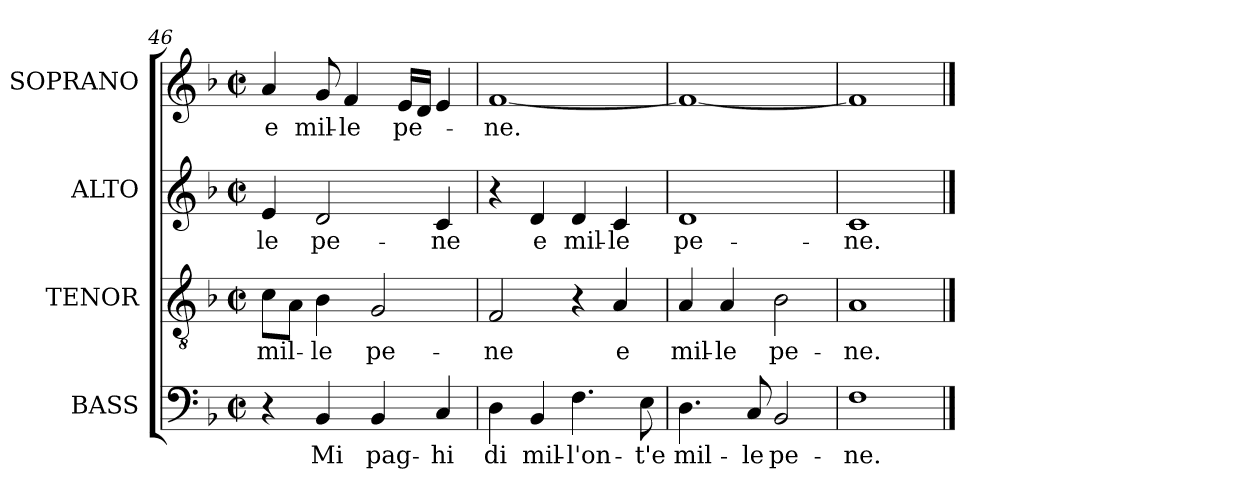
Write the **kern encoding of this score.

**kern	**text	**kern	**text	**kern	**text	**kern	**text
*part4	*part4	*part3	*part3	*part2	*part2	*part1	*part1
*staff4	*staff4	*staff3	*staff3	*staff2	*staff2	*staff1	*staff1
*I"BASS	*	*I"TENOR	*	*I"ALTO	*	*I"SOPRANO	*
*I'B.	*	*I'T.	*	*I'A.	*	*I'S.	*
*clefF4	*	*clefGv2	*	*clefG2	*	*clefG2	*
*	*	*ITrd7c12	*	*	*	*	*
*k[b-]	*	*k[b-]	*	*k[b-]	*	*k[b-]	*
*F:	*	*F:	*	*F:	*	*F:	*
*M2/2	*	*M2/2	*	*M2/2	*	*M2/2	*
*met(c|)	*	*met(c|)	*	*met(c|)	*	*met(c|)	*
=46	=46	=46	=46	=46	=46	=46	=46
!	!	!	!LO:LY:b:color=#000000	!	!	!	!
!	!	!	!	!	!LO:LY:b:color=#000000	!	!
!	!	!	!	!	!	!	!LO:LY:b:color=#000000
4r	.	8Ci\L	mil-	4ei/	-le	4ai/	e
.	.	8AAi\J	.	.	.	.	.
!	!LO:LY:b:color=#000000	!	!	!	!	!	!
!	!	!	!LO:LY:b:color=#000000	!	!	!	!
!	!	!	!	!	!LO:LY:b:color=#000000	!	!
!	!	!	!	!	!	!	!LO:LY:b:color=#000000
4BB-i/	Mi	4BB-i\	-le	2di/	pe-	8gi/	mil-
!	!	!	!	!	!	!	!LO:LY:b:color=#000000
.	.	.	.	.	.	4fi/	-le
!	!LO:LY:b:color=#000000	!	!	!	!	!	!
!	!	!	!LO:LY:b:color=#000000	!	!	!	!
4BB-i/	pag-	2GGi/	pe-	.	.	.	.
!	!	!	!	!	!	!	!LO:LY:b:color=#000000
.	.	.	.	.	.	16ei/LL	pe-
.	.	.	.	.	.	16di/JJ	.
!	!LO:LY:b:color=#000000	!	!	!	!	!	!
!	!	!	!	!	!LO:LY:b:color=#000000	!	!
4Ci/	-hi	.	.	4ci/	-ne	4ei/	.
=47	=47	=47	=47	=47	=47	=47	=47
!	!LO:LY:b:color=#000000	!	!	!	!	!	!
!	!	!	!LO:LY:b:color=#000000	!	!	!	!
!	!	!	!	!	!	!	!LO:LY:b:color=#000000
4Di\	di	2FFi/	-ne	4r	.	[1fi	-ne.
!	!LO:LY:b:color=#000000	!	!	!	!	!	!
!	!	!	!	!	!LO:LY:b:color=#000000	!	!
4BB-i/	mil-	.	.	4di/	e	.	.
!	!LO:LY:b:color=#000000	!	!	!	!	!	!
!	!	!	!	!	!LO:LY:b:color=#000000	!	!
4.Fi\	-l'on-	4r	.	4di/	mil-	.	.
!	!	!	!LO:LY:b:color=#000000	!	!	!	!
!	!	!	!	!	!LO:LY:b:color=#000000	!	!
.	.	4AAi/	e	4ci/	-le	.	.
!	!LO:LY:b:color=#000000	!	!	!	!	!	!
8Ei\	-t'e	.	.	.	.	.	.
=48	=48	=48	=48	=48	=48	=48	=48
!	!LO:LY:b:color=#000000	!	!	!	!	!	!
!	!	!	!LO:LY:b:color=#000000	!	!	!	!
!	!	!	!	!	!LO:LY:b:color=#000000	!	!
4.Di\	mil-	4AAi/	mil-	1di	pe-	1fi_	.
!	!	!	!LO:LY:b:color=#000000	!	!	!	!
.	.	4AAi/	-le	.	.	.	.
!	!LO:LY:b:color=#000000	!	!	!	!	!	!
8Ci/	-le	.	.	.	.	.	.
!	!LO:LY:b:color=#000000	!	!	!	!	!	!
!	!	!	!LO:LY:b:color=#000000	!	!	!	!
2BB-i/	pe-	2BB-i\	pe-	.	.	.	.
=49	=49	=49	=49	=49	=49	=49	=49
!	!LO:LY:b:color=#000000	!	!	!	!	!	!
!	!	!	!LO:LY:b:color=#000000	!	!	!	!
!	!	!	!	!	!LO:LY:b:color=#000000	!	!
1Fi	-ne.	1AAi	-ne.	1ci	-ne.	1fi]	.
==	==	==	==	==	==	==	==
*-	*-	*-	*-	*-	*-	*-	*-
